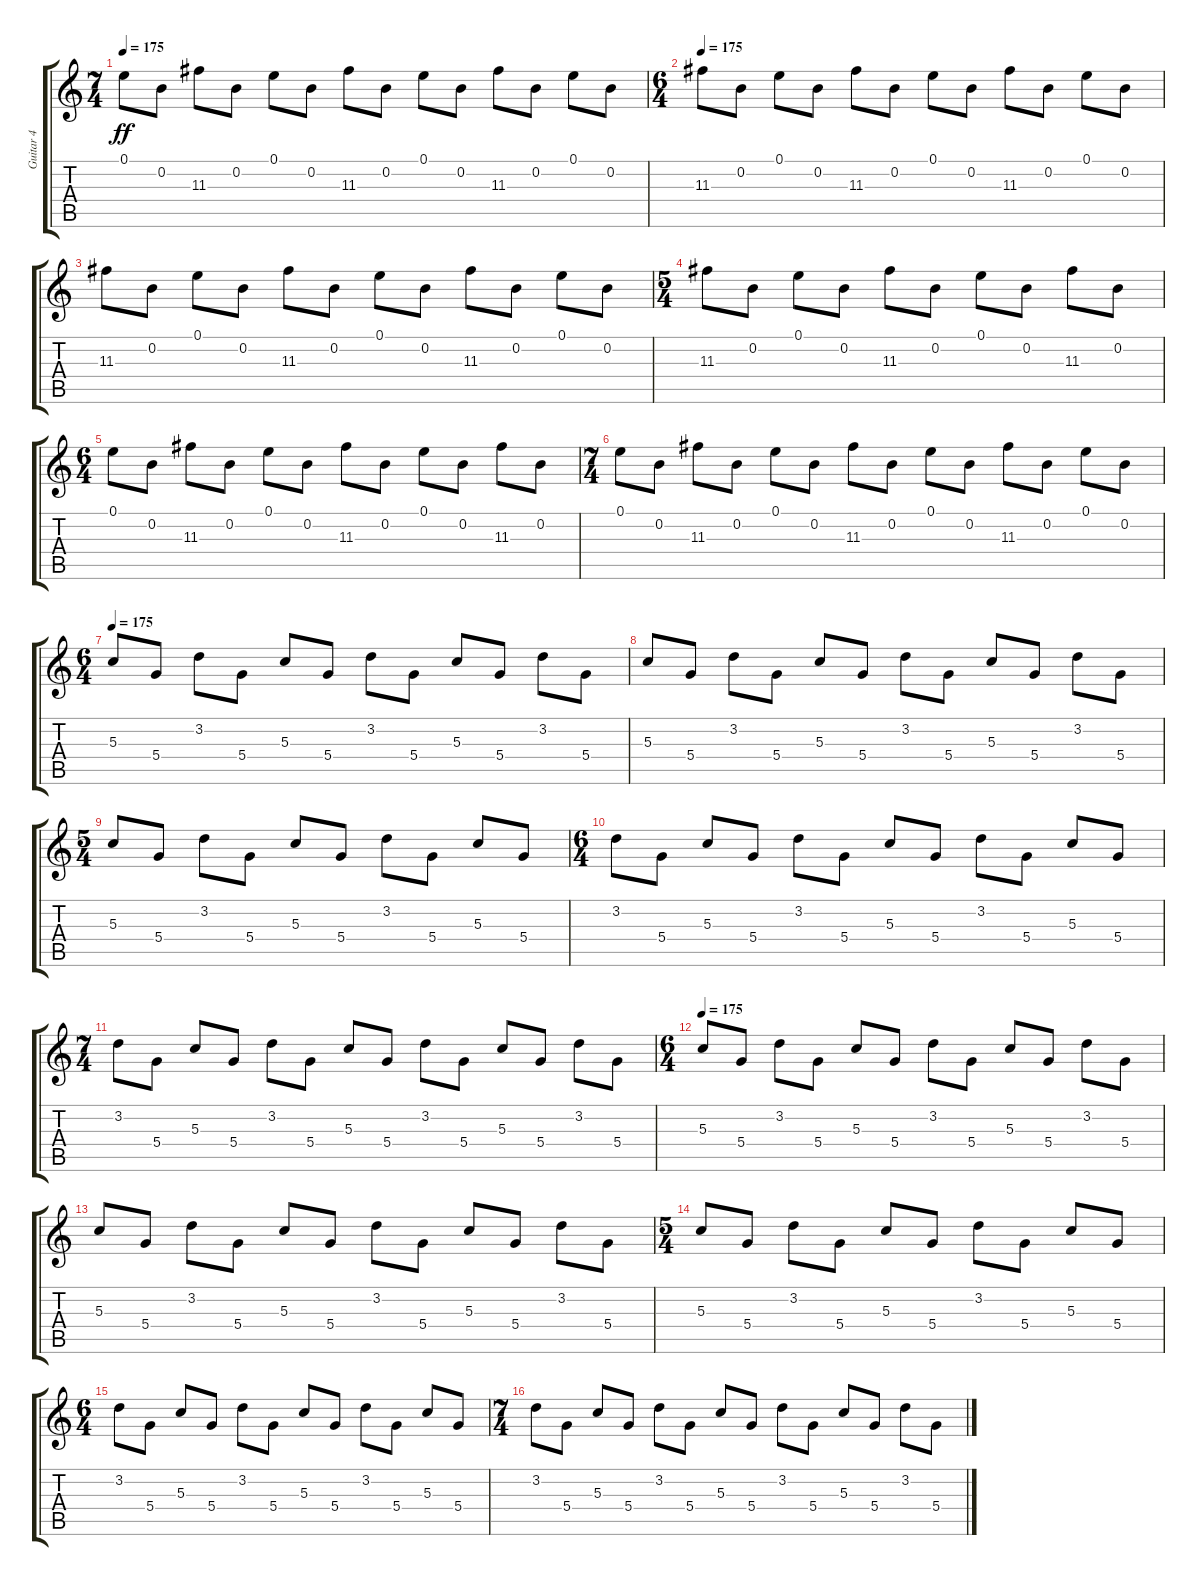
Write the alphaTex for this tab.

\track ("Guitar 4" "Guitar 4") {instrument distortionguitar}
\staff {score tabs}
\tuning (E4 B3 G3 D3 A2 E2) {hide}
\ts (7 4)
\tempo 175
\clef g2
\ks c
0.1.8{dy ff} 0.2.8 11.3.8 0.2.8 0.1.8 0.2.8 11.3.8 0.2.8 0.1.8 0.2.8 11.3.8 0.2.8 0.1.8 0.2.8 |
\ts (6 4)
\tempo 175
11.3.8 0.2.8 0.1.8 0.2.8 11.3.8 0.2.8 0.1.8 0.2.8 11.3.8 0.2.8 0.1.8 0.2.8 |
11.3.8 0.2.8 0.1.8 0.2.8 11.3.8 0.2.8 0.1.8 0.2.8 11.3.8 0.2.8 0.1.8 0.2.8 |
\ts (5 4)
11.3.8 0.2.8 0.1.8 0.2.8 11.3.8 0.2.8 0.1.8 0.2.8 11.3.8 0.2.8 |
\ts (6 4)
0.1.8 0.2.8 11.3.8 0.2.8 0.1.8 0.2.8 11.3.8 0.2.8 0.1.8 0.2.8 11.3.8 0.2.8 |
\ts (7 4)
0.1.8 0.2.8 11.3.8 0.2.8 0.1.8 0.2.8 11.3.8 0.2.8 0.1.8 0.2.8 11.3.8 0.2.8 0.1.8 0.2.8 |
\ts (6 4)
\tempo 175
5.3.8 5.4.8 3.2.8 5.4.8 5.3.8 5.4.8 3.2.8 5.4.8 5.3.8 5.4.8 3.2.8 5.4.8 |
5.3.8 5.4.8 3.2.8 5.4.8 5.3.8 5.4.8 3.2.8 5.4.8 5.3.8 5.4.8 3.2.8 5.4.8 |
\ts (5 4)
5.3.8 5.4.8 3.2.8 5.4.8 5.3.8 5.4.8 3.2.8 5.4.8 5.3.8 5.4.8 |
\ts (6 4)
3.2.8 5.4.8 5.3.8 5.4.8 3.2.8 5.4.8 5.3.8 5.4.8 3.2.8 5.4.8 5.3.8 5.4.8 |
\ts (7 4)
3.2.8 5.4.8 5.3.8 5.4.8 3.2.8 5.4.8 5.3.8 5.4.8 3.2.8 5.4.8 5.3.8 5.4.8 3.2.8 5.4.8 |
\ts (6 4)
\tempo 175
5.3.8 5.4.8 3.2.8 5.4.8 5.3.8 5.4.8 3.2.8 5.4.8 5.3.8 5.4.8 3.2.8 5.4.8 |
5.3.8 5.4.8 3.2.8 5.4.8 5.3.8 5.4.8 3.2.8 5.4.8 5.3.8 5.4.8 3.2.8 5.4.8 |
\ts (5 4)
5.3.8 5.4.8 3.2.8 5.4.8 5.3.8 5.4.8 3.2.8 5.4.8 5.3.8 5.4.8 |
\ts (6 4)
3.2.8 5.4.8 5.3.8 5.4.8 3.2.8 5.4.8 5.3.8 5.4.8 3.2.8 5.4.8 5.3.8 5.4.8 |
\ts (7 4)
3.2.8 5.4.8 5.3.8 5.4.8 3.2.8 5.4.8 5.3.8 5.4.8 3.2.8 5.4.8 5.3.8 5.4.8 3.2.8 5.4.8
